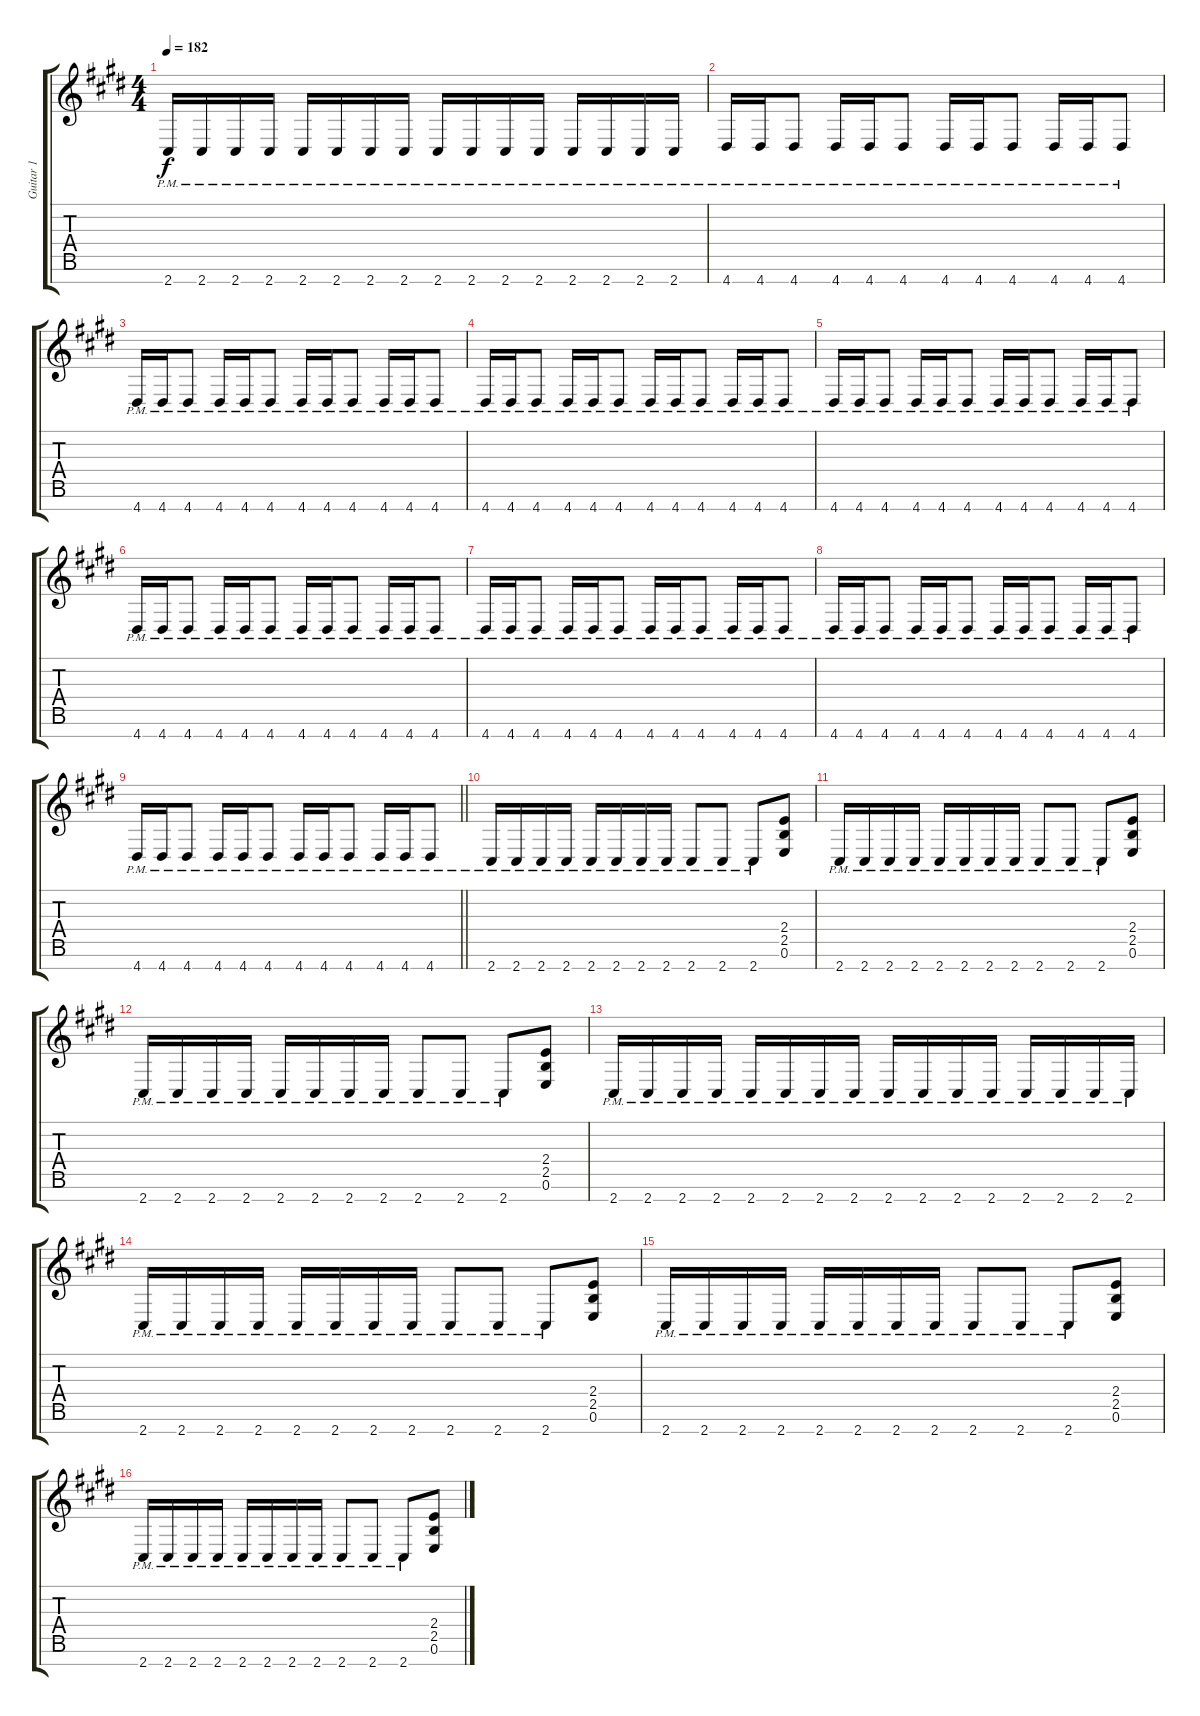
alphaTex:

\track ("Guitar 1" "Guitar 1") {instrument overdrivenguitar}
\staff {score tabs}
\tuning (E4 B3 G3 D3 A2 E2 B1) {hide}
\ts (4 4)
\tempo 182
\clef g2
\ks c#minor
2.7{pm}.16{dy f} 2.7{pm}.16 2.7{pm}.16 2.7{pm}.16 2.7{pm}.16 2.7{pm}.16 2.7{pm}.16 2.7{pm}.16 2.7{pm}.16 2.7{pm}.16 2.7{pm}.16 2.7{pm}.16 2.7{pm}.16 2.7{pm}.16 2.7{pm}.16 2.7{pm}.16 |
4.7{pm}.16 4.7{pm}.16 4.7{pm}.8 4.7{pm}.16 4.7{pm}.16 4.7{pm}.8 4.7{pm}.16 4.7{pm}.16 4.7{pm}.8 4.7{pm}.16 4.7{pm}.16 4.7{pm}.8 |
4.7{pm}.16 4.7{pm}.16 4.7{pm}.8 4.7{pm}.16 4.7{pm}.16 4.7{pm}.8 4.7{pm}.16 4.7{pm}.16 4.7{pm}.8 4.7{pm}.16 4.7{pm}.16 4.7{pm}.8 |
4.7{pm}.16 4.7{pm}.16 4.7{pm}.8 4.7{pm}.16 4.7{pm}.16 4.7{pm}.8 4.7{pm}.16 4.7{pm}.16 4.7{pm}.8 4.7{pm}.16 4.7{pm}.16 4.7{pm}.8 |
4.7{pm}.16 4.7{pm}.16 4.7{pm}.8 4.7{pm}.16 4.7{pm}.16 4.7{pm}.8 4.7{pm}.16 4.7{pm}.16 4.7{pm}.8 4.7{pm}.16 4.7{pm}.16 4.7{pm}.8 |
4.7{pm}.16 4.7{pm}.16 4.7{pm}.8 4.7{pm}.16 4.7{pm}.16 4.7{pm}.8 4.7{pm}.16 4.7{pm}.16 4.7{pm}.8 4.7{pm}.16 4.7{pm}.16 4.7{pm}.8 |
4.7{pm}.16 4.7{pm}.16 4.7{pm}.8 4.7{pm}.16 4.7{pm}.16 4.7{pm}.8 4.7{pm}.16 4.7{pm}.16 4.7{pm}.8 4.7{pm}.16 4.7{pm}.16 4.7{pm}.8 |
4.7{pm}.16 4.7{pm}.16 4.7{pm}.8 4.7{pm}.16 4.7{pm}.16 4.7{pm}.8 4.7{pm}.16 4.7{pm}.16 4.7{pm}.8 4.7{pm}.16 4.7{pm}.16 4.7{pm}.8 |
\barLineRight lightlight
4.7{pm}.16 4.7{pm}.16 4.7{pm}.8 4.7{pm}.16 4.7{pm}.16 4.7{pm}.8 4.7{pm}.16 4.7{pm}.16 4.7{pm}.8 4.7{pm}.16 4.7{pm}.16 4.7{pm}.8 |
2.7{pm}.16 2.7{pm}.16 2.7{pm}.16 2.7{pm}.16 2.7{pm}.16 2.7{pm}.16 2.7{pm}.16 2.7{pm}.16 2.7{pm}.8 2.7{pm}.8 2.7{pm}.8 (2.4 2.5 0.6).8 |
2.7{pm}.16 2.7{pm}.16 2.7{pm}.16 2.7{pm}.16 2.7{pm}.16 2.7{pm}.16 2.7{pm}.16 2.7{pm}.16 2.7{pm}.8 2.7{pm}.8 2.7{pm}.8 (2.4 2.5 0.6).8 |
2.7{pm}.16 2.7{pm}.16 2.7{pm}.16 2.7{pm}.16 2.7{pm}.16 2.7{pm}.16 2.7{pm}.16 2.7{pm}.16 2.7{pm}.8 2.7{pm}.8 2.7{pm}.8 (2.4 2.5 0.6).8 |
2.7{pm}.16 2.7{pm}.16 2.7{pm}.16 2.7{pm}.16 2.7{pm}.16 2.7{pm}.16 2.7{pm}.16 2.7{pm}.16 2.7{pm}.16 2.7{pm}.16 2.7{pm}.16 2.7{pm}.16 2.7{pm}.16 2.7{pm}.16 2.7{pm}.16 2.7{pm}.16 |
2.7{pm}.16 2.7{pm}.16 2.7{pm}.16 2.7{pm}.16 2.7{pm}.16 2.7{pm}.16 2.7{pm}.16 2.7{pm}.16 2.7{pm}.8 2.7{pm}.8 2.7{pm}.8 (2.4 2.5 0.6).8 |
2.7{pm}.16 2.7{pm}.16 2.7{pm}.16 2.7{pm}.16 2.7{pm}.16 2.7{pm}.16 2.7{pm}.16 2.7{pm}.16 2.7{pm}.8 2.7{pm}.8 2.7{pm}.8 (2.4 2.5 0.6).8 |
2.7{pm}.16 2.7{pm}.16 2.7{pm}.16 2.7{pm}.16 2.7{pm}.16 2.7{pm}.16 2.7{pm}.16 2.7{pm}.16 2.7{pm}.8 2.7{pm}.8 2.7{pm}.8 (2.4 2.5 0.6).8
